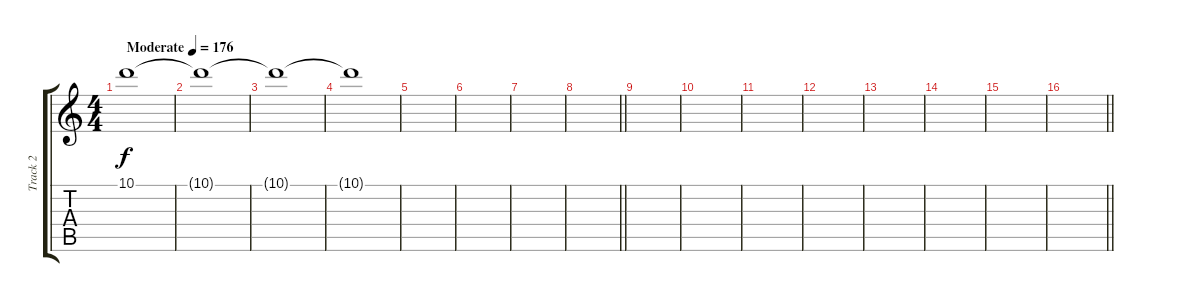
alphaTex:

\track ("Track 2" "Track 2") {instrument distortionguitar}
\staff {score tabs}
\tuning (E4 B3 G3 D3 A2 D2) {hide}
\ts (4 4)
\tempo (176 "Moderate")
\clef g2
\ks c
10.1.1{dy f instrument stringensemble2} |
10.1{t}.1 |
10.1{t}.1 |
10.1{t}.1 |
|
|
|
\barLineRight lightlight
|
|
|
|
|
|
|
|
\barLineRight lightlight
